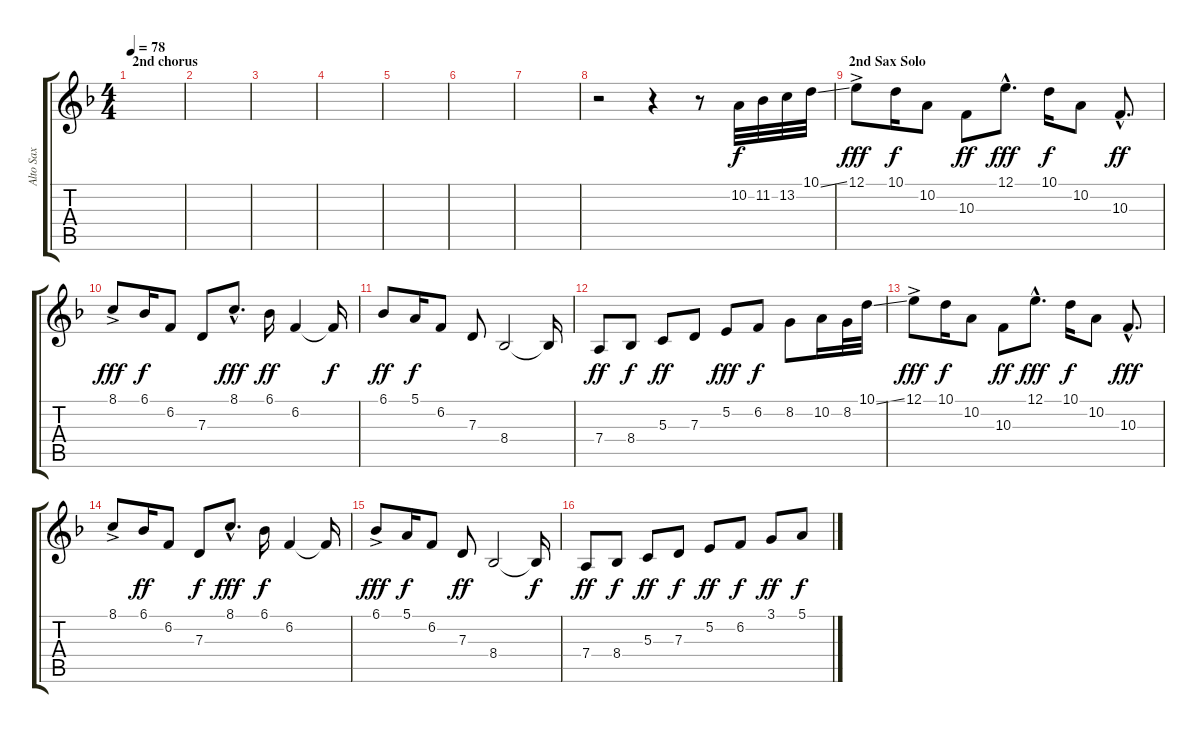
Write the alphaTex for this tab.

\track ("Alto Sax" "Alto Sax") {instrument altosax}
\staff {score tabs}
\tuning (E4 B3 G3 D3 A2 E2) {hide}
\ts (4 4)
\section ("" "2nd chorus")
\tempo 78
\clef g2
\ks f
|
|
|
|
|
|
|
r.2 r.4 r.8 10.2.32{dy f} 11.2.32 13.2.32 10.1{ss}.32 |
\section ("" "2nd Sax Solo")
12.1{ac}.8{dy fff} 10.1.16{dy f} 10.2.8 10.3.8{dy ff} 12.1{hac}.8{d dy fff} 10.1.16{dy f} 10.2.8 10.3{hac}.8{d dy ff} |
8.1{ac}.8{dy fff} 6.1.16{dy f} 6.2.8 7.3.8 8.1{hac}.8{d dy fff} 6.1.16{dy ff} 6.2.4 6.2{t}.16{dy f} |
6.1.8{dy ff} 5.1.16{dy f} 6.2.8 7.3.8 8.4.2 8.4{t}.16 |
7.4.8{dy ff} 8.4.8{dy f} 5.3.8{dy ff} 7.3.8 5.2.8{dy fff} 6.2.8{dy f} 8.2.8 10.2.16 8.2.32 10.1{ss}.32 |
12.1{ac}.8{dy fff} 10.1.16{dy f} 10.2.8 10.3.8{dy ff} 12.1{hac}.8{d dy fff} 10.1.16{dy f} 10.2.8 10.3{hac}.8{d dy fff} |
8.1{ac}.8 6.1.16{dy ff} 6.2.8 7.3.8{dy f} 8.1{hac}.8{d dy fff} 6.1.16{dy f} 6.2.4 6.2{t}.16 |
6.1{ac}.8{dy fff} 5.1.16{dy f} 6.2.8 7.3.8{dy ff} 8.4.2 8.4{t}.16{dy f} |
7.4.8{dy ff} 8.4.8{dy f} 5.3.8{dy ff} 7.3.8{dy f} 5.2.8{dy ff} 6.2.8{dy f} 3.1.8{dy ff} 5.1.8{dy f}
